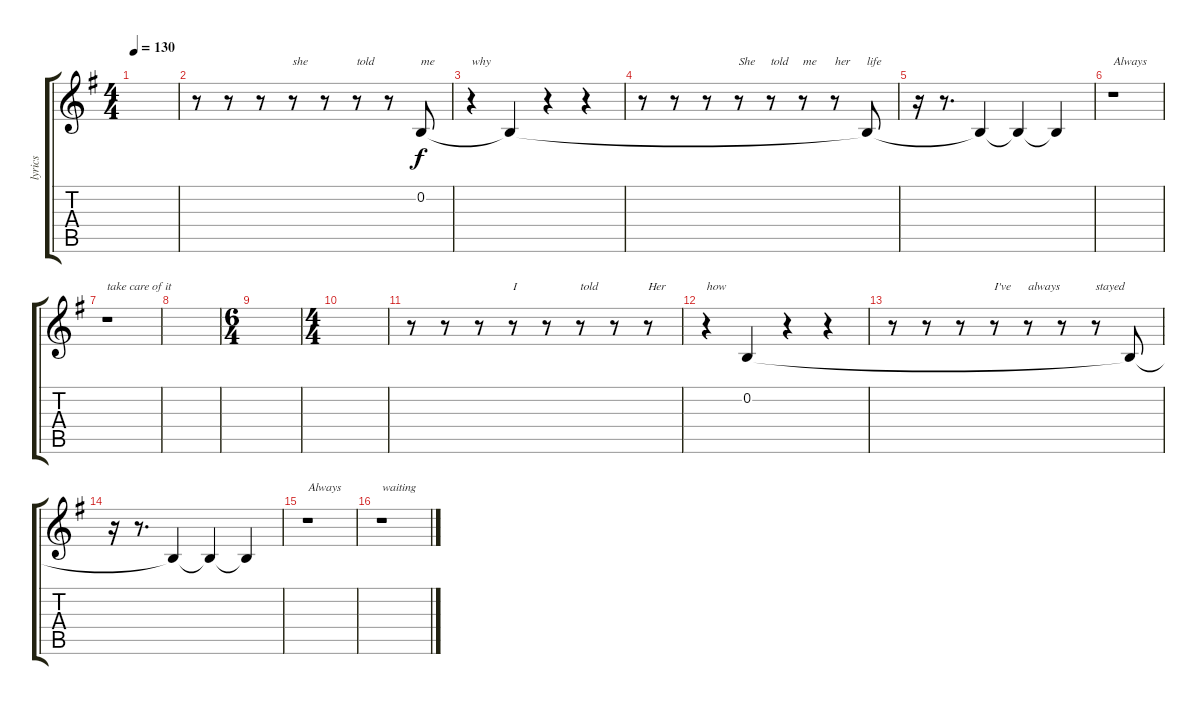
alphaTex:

\track ("lyrics" "lyrics") {instrument baritonesax}
\staff {score tabs}
\tuning (E4 B3 G3 D3 A2 E2) {hide}
\ts (4 4)
\tempo 130
\clef g2
\ks g
|
r.8 r.8 r.8 r.8{txt "she"} r.8 r.8{txt "told"} r.8 0.2.8{txt "me"} |
r.4{txt "why"} 0.2{t}.4 r.4 r.4 |
r.8 r.8 r.8 r.8{txt "She"} r.8{txt "told"} r.8{txt "me"} r.8{txt "her"} 0.2{t}.8{txt "life"} |
r.16 r.8{d} 0.2{t}.4 0.2{t}.4 0.2{t}.4 |
r.1{txt "Always"} |
r.1{txt "take care of it"} |
|
\ts (6 4)
|
\ts (4 4)
|
r.8 r.8 r.8 r.8{txt "I"} r.8 r.8{txt "told"} r.8 r.8{txt "Her"} |
r.4{txt "how"} 0.2.4 r.4 r.4 |
r.8 r.8 r.8 r.8{txt "I've"} r.8{txt "always"} r.8 r.8{txt "stayed"} 0.2{t}.8 |
r.16 r.8{d} 0.2{t}.4 0.2{t}.4 0.2{t}.4 |
r.1{txt "Always"} |
r.1{txt "waiting"}
